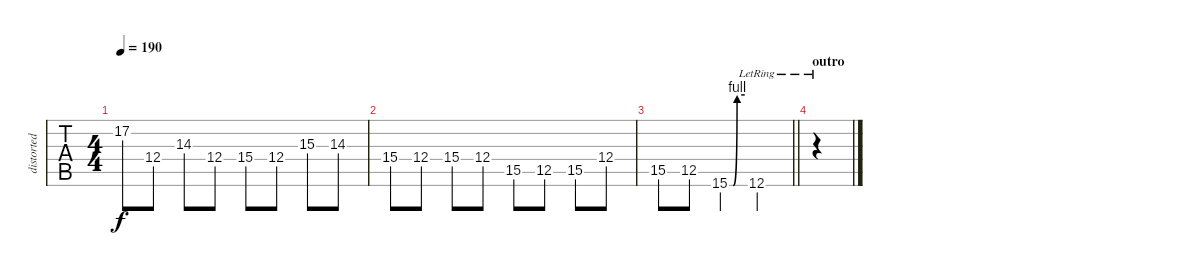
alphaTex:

\track ("distorted" "distorted") {instrument distortionguitar}
\staff {tabs}
\tuning (E4 B3 G3 D3 A2 D2) {hide}
\ts (4 4)
\tempo 190
\clef g2
\ks c
17.2.8{dy f} 12.4.8 14.3.8 12.4.8 15.4.8 12.4.8 15.3.8 14.3.8 |
15.4.8 12.4.8 15.4.8 12.4.8 15.5.8 12.5.8 15.5.8 12.4.8 |
\barLineRight lightlight
15.5.8 12.5.8 15.6{be (custom 0 0 15 0 30 4 60 4)}.4 12.6{lr}.4 |
\section ("" "outro")
